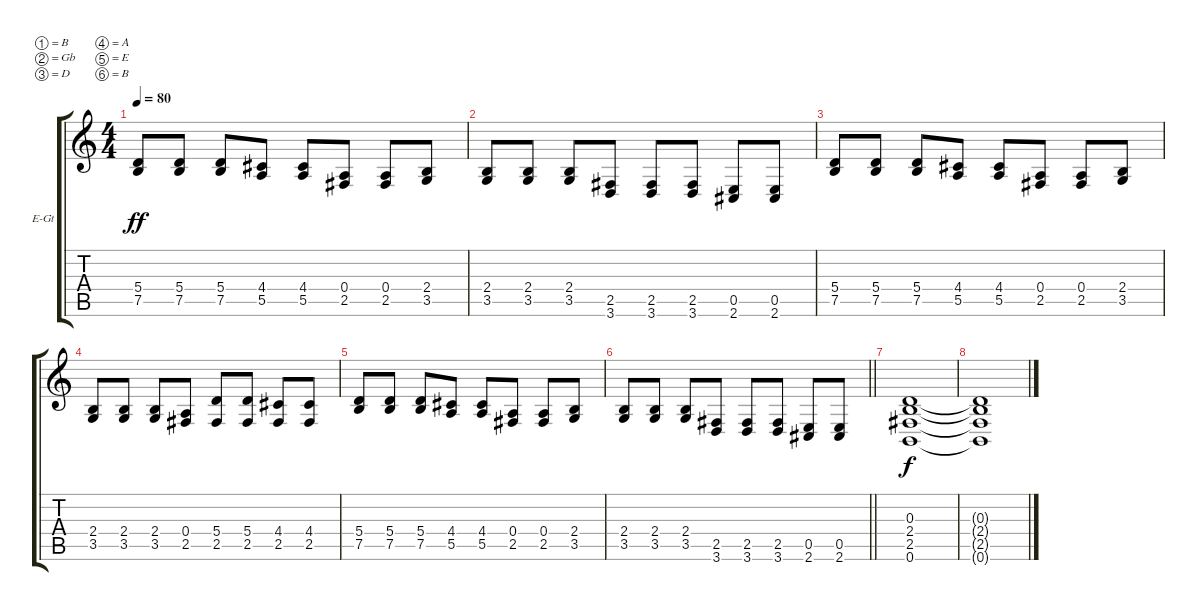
\bracketExtendMode groupsimilarinstruments
\firstSystemTrackNameOrientation horizontal
\otherSystemsTrackNameOrientation horizontal
\track ("RG Right" "E-Gt") {instrument distortionguitar}
\staff {score tabs}
\tuning (B3 Gb3 D3 A2 E2 B1)
\ts (4 4)
\tempo 80
\clef g2
\ks c
(5.4 7.5).8{dy ff} (5.4 7.5).8 (5.4 7.5).8 (4.4 5.5).8 (4.4 5.5).8 (0.4 2.5).8 (0.4 2.5).8 (2.4 3.5).8 |
(2.4 3.5).8 (2.4 3.5).8 (2.4 3.5).8 (2.5 3.6).8 (2.5 3.6).8 (2.5 3.6).8 (0.5 2.6).8 (0.5 2.6).8 |
(5.4 7.5).8 (5.4 7.5).8 (5.4 7.5).8 (4.4 5.5).8 (4.4 5.5).8 (0.4 2.5).8 (0.4 2.5).8 (2.4 3.5).8 |
(2.4 3.5).8 (2.4 3.5).8 (2.4 3.5).8 (0.4 2.5).8 (5.4 2.5).8 (5.4 2.5).8 (4.4 2.5).8 (4.4 2.5).8 |
(5.4 7.5).8 (5.4 7.5).8 (5.4 7.5).8 (4.4 5.5).8 (4.4 5.5).8 (0.4 2.5).8 (0.4 2.5).8 (2.4 3.5).8 |
\barLineRight lightlight
(2.4 3.5).8 (2.4 3.5).8 (2.4 3.5).8 (2.5 3.6).8 (2.5 3.6).8 (2.5 3.6).8 (0.5 2.6).8 (0.5 2.6).8 |
(0.3 2.4 2.5 0.6).1{dy f} |
(0.3{t} 2.4{t} 2.5{t} 0.6{t}).1
